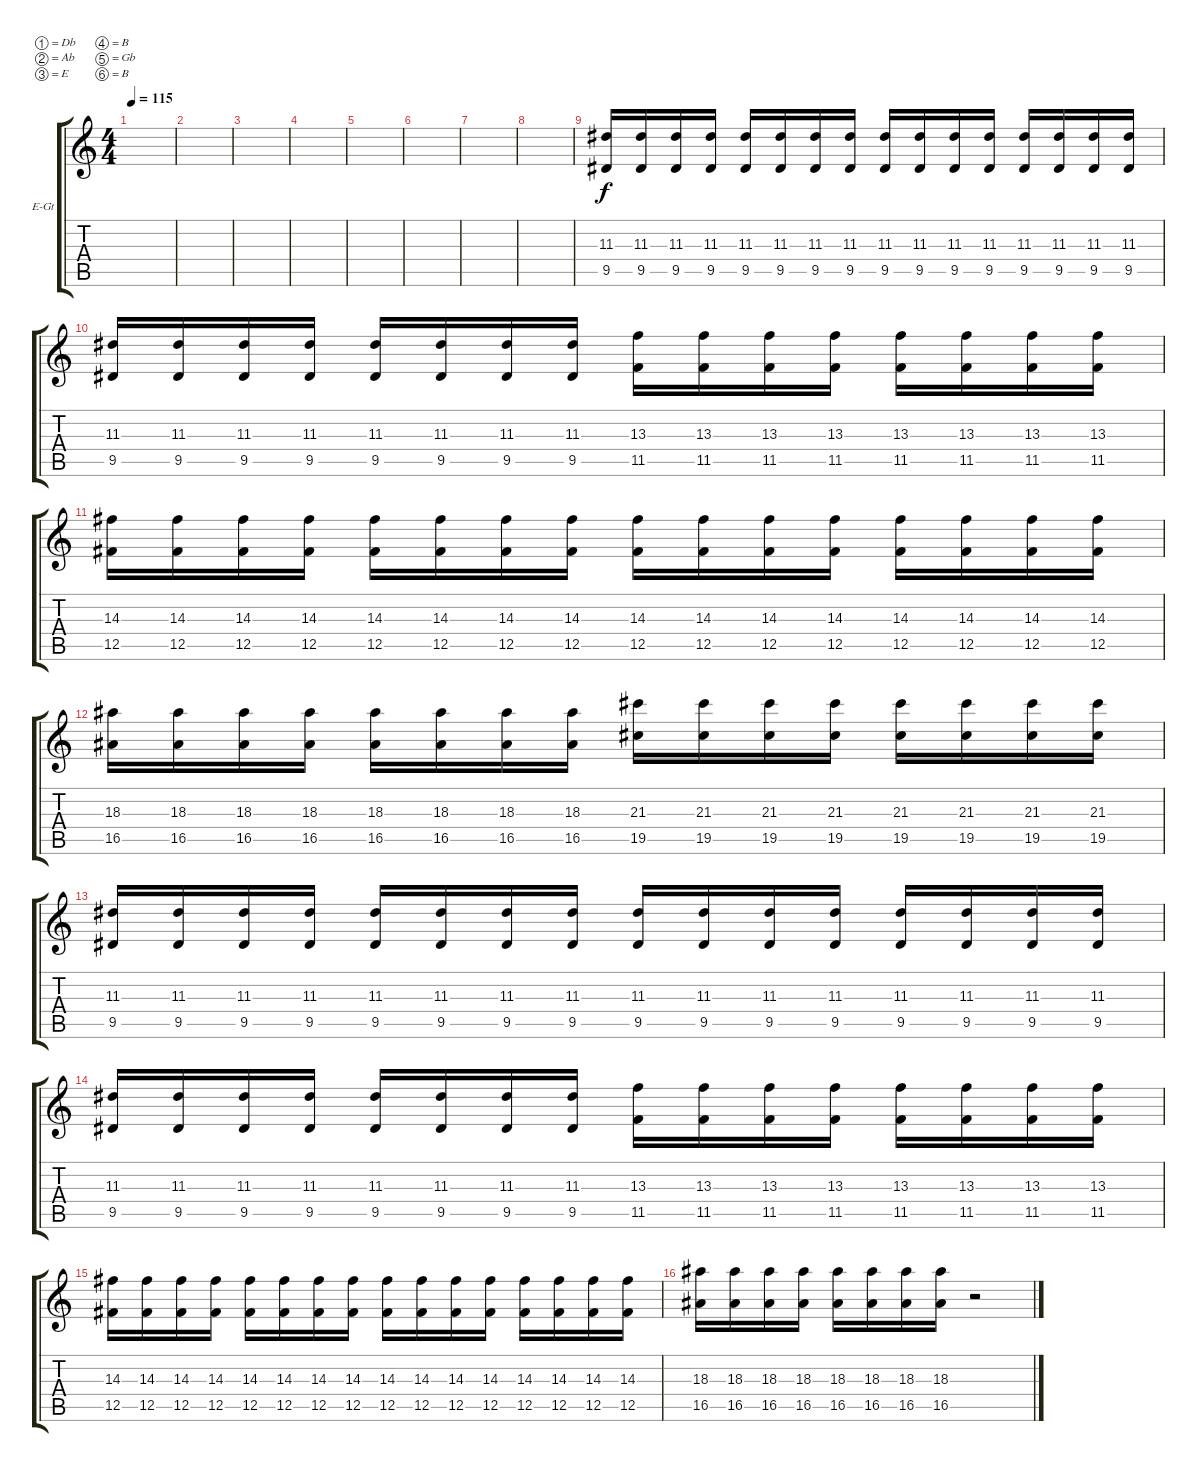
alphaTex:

\bracketExtendMode groupsimilarinstruments
\firstSystemTrackNameOrientation horizontal
\otherSystemsTrackNameOrientation horizontal
\track ("Electric Lead Guitar" "E-Gt") {instrument distortionguitar}
\staff {score tabs}
\tuning (Db4 Ab3 E3 B2 Gb2 B1)
\ts (4 4)
\tempo 115
\clef g2
\ks c
|
|
|
|
|
|
|
|
(9.5 11.3).16 (9.5 11.3).16 (9.5 11.3).16 (9.5 11.3).16 (9.5 11.3).16 (9.5 11.3).16 (9.5 11.3).16 (9.5 11.3).16 (9.5 11.3).16 (9.5 11.3).16 (9.5 11.3).16 (9.5 11.3).16 (9.5 11.3).16 (9.5 11.3).16 (9.5 11.3).16 (9.5 11.3).16 |
(9.5 11.3).16 (9.5 11.3).16 (9.5 11.3).16 (9.5 11.3).16 (9.5 11.3).16 (9.5 11.3).16 (9.5 11.3).16 (9.5 11.3).16 (11.5 13.3).16 (11.5 13.3).16 (11.5 13.3).16 (11.5 13.3).16 (11.5 13.3).16 (11.5 13.3).16 (11.5 13.3).16 (11.5 13.3).16 |
(12.5 14.3).16 (12.5 14.3).16 (12.5 14.3).16 (12.5 14.3).16 (12.5 14.3).16 (12.5 14.3).16 (12.5 14.3).16 (12.5 14.3).16 (12.5 14.3).16 (12.5 14.3).16 (12.5 14.3).16 (12.5 14.3).16 (12.5 14.3).16 (12.5 14.3).16 (12.5 14.3).16 (12.5 14.3).16 |
(16.5 18.3).16 (16.5 18.3).16 (16.5 18.3).16 (16.5 18.3).16 (16.5 18.3).16 (16.5 18.3).16 (16.5 18.3).16 (16.5 18.3).16 (19.5 21.3).16 (19.5 21.3).16 (19.5 21.3).16 (19.5 21.3).16 (19.5 21.3).16 (19.5 21.3).16 (19.5 21.3).16 (19.5 21.3).16 |
(9.5 11.3).16 (9.5 11.3).16 (9.5 11.3).16 (9.5 11.3).16 (9.5 11.3).16 (9.5 11.3).16 (9.5 11.3).16 (9.5 11.3).16 (9.5 11.3).16 (9.5 11.3).16 (9.5 11.3).16 (9.5 11.3).16 (9.5 11.3).16 (9.5 11.3).16 (9.5 11.3).16 (9.5 11.3).16 |
(9.5 11.3).16 (9.5 11.3).16 (9.5 11.3).16 (9.5 11.3).16 (9.5 11.3).16 (9.5 11.3).16 (9.5 11.3).16 (9.5 11.3).16 (11.5 13.3).16 (11.5 13.3).16 (11.5 13.3).16 (11.5 13.3).16 (11.5 13.3).16 (11.5 13.3).16 (11.5 13.3).16 (11.5 13.3).16 |
(12.5 14.3).16 (12.5 14.3).16 (12.5 14.3).16 (12.5 14.3).16 (12.5 14.3).16 (12.5 14.3).16 (12.5 14.3).16 (12.5 14.3).16 (12.5 14.3).16 (12.5 14.3).16 (12.5 14.3).16 (12.5 14.3).16 (12.5 14.3).16 (12.5 14.3).16 (12.5 14.3).16 (12.5 14.3).16 |
(16.5 18.3).16 (16.5 18.3).16 (16.5 18.3).16 (16.5 18.3).16 (16.5 18.3).16 (16.5 18.3).16 (16.5 18.3).16 (16.5 18.3).16 r.2
